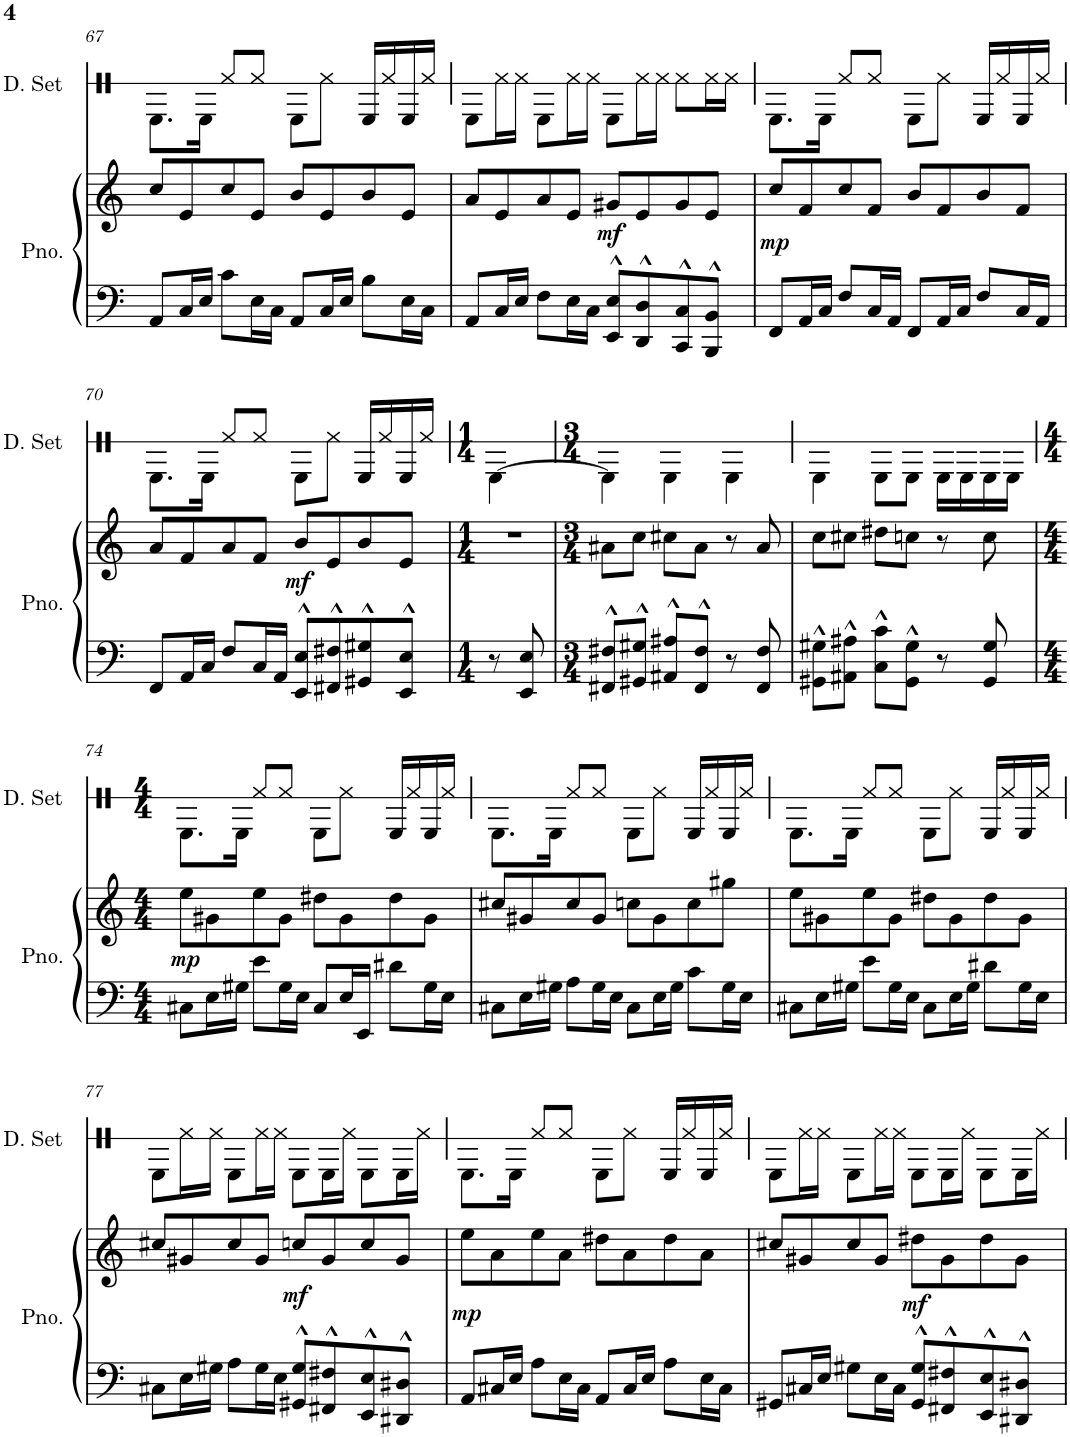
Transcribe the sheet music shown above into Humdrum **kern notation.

**kern	**kern	**dynam	**kern
*part2	*part2	*part2	*part1
*staff3	*staff2	*staff2/3	*staff1
*I"Piano	*	*	*I"Drumset
*I'Pno.	*	*	*I'D. Set
!!LO:PB:g=z
*clefF4	*clefG2	*	*clefX
*k[]	*k[]	*	*k[]
*M4/4	*M4/4	*	*M4/4
=67	=67	=67	=67
8AA/L	8cc/L	.	8.RE\L
16C/L	8e/	.	.
16E/JJ	.	.	16RE\Jk
8c\L	8cc/	.	8Rf/L
16E\L	8e/J	.	8Rf/J
16C\JJ	.	.	.
8AA/L	8b/L	.	8RE\L
16C/L	8e/	.	8Rf\J
16E/JJ	.	.	.
8B\L	8b/	.	16RE/LL
.	.	.	16Rf/
16E\L	8e/J	.	16RE/
16C\JJ	.	.	16Rf/JJ
=68	=68	=68	=68
8AA/L	8a/L	.	8RE\L
16C/L	8e/	.	16Rf\L
16E/JJ	.	.	16Rf\JJ
8F\L	8a/	.	8RE\L
16E\L	8e/J	.	16Rf\L
16C\JJ	.	.	16Rf\JJ
!	!	!LO:DY:b	!
8EE/^^ 8E/^^L	8g#X/L	mf	8RE\L
8DD/^^ 8D/^^	8e/	.	16Rf\L
.	.	.	16Rf\JJ
8CC/^^ 8C/^^	8g#/	.	8Rf\L
8BBB/^^ 8BB/^^J	8e/J	.	16Rf\L
.	.	.	16Rf\JJ
=69	=69	=69	=69
!	!	!LO:DY:b	!
8FF/L	8cc/L	mp	8.RE\L
16AA/L	8f/	.	.
16C/JJ	.	.	16RE\Jk
8F/L	8cc/	.	8Rf/L
16C/L	8f/J	.	8Rf/J
16AA/JJ	.	.	.
8FF/L	8b/L	.	8RE\L
16AA/L	8f/	.	8Rf\J
16C/JJ	.	.	.
8F/L	8b/	.	16RE/LL
.	.	.	16Rf/
16C/L	8f/J	.	16RE/
16AA/JJ	.	.	16Rf/JJ
!!LO:LB:g=z
=70	=70	=70	=70
8FF/L	8a/L	.	8.RE\L
16AA/L	8f/	.	.
16C/JJ	.	.	16RE\Jk
8F/L	8a/	.	8Rf/L
16C/L	8f/J	.	8Rf/J
16AA/JJ	.	.	.
!	!	!LO:DY:b	!
8EE/^^ 8E/^^L	8b/L	mf	8RE\L
8FF#X/^^ 8F#X/^^	8e/	.	8Rf\J
8GG#X/^^ 8G#X/^^	8b/	.	16RE/LL
.	.	.	16Rf/
8EE/^^ 8E/^^J	8e/J	.	16RE/
.	.	.	16Rf/JJ
=71	=71	=71	=71
*M1/4	*M1/4	*	*M1/4
8r	4r	.	[4RE\
8EE/ 8E/	.	.	.
=72	=72	=72	=72
*M3/4	*M3/4	*	*M3/4
8FF#X/^^ 8F#X/^^L	8a#X\L	.	4RE\]
8GG#X/^^ 8G#X/^^J	8cc\J	.	.
8AA#X/^^ 8A#X/^^L	8cc#X\L	.	4RE\
8FF#/^^ 8F#/^^J	8a#\J	.	.
8r	8r	.	4RE\
8FF#/ 8F#/	8a#/	.	.
=73	=73	=73	=73
8GG#X\^^ 8G#X\^^L	8cc\L	.	4RE\
8AA#X\^^ 8A#X\^^J	8cc#X\J	.	.
8C\^^ 8c\^^L	8dd#X\L	.	8RE\L
8GG#\^^ 8G#\^^J	8ccn\J	.	8RE\J
8r	8r	.	16RE\LL
.	.	.	16RE\
8GG#/ 8G#/	8cc\	.	16RE\
.	.	.	16RE\JJ
!!LO:LB:g=z
=74	=74	=74	=74
*M4/4	*M4/4	*	*M4/4
!	!	!LO:DY:b	!
8C#X\L	8ee\L	mp	8.RE\L
16E\L	8g#X\	.	.
16G#X\JJ	.	.	16RE\Jk
8e\L	8ee\	.	8Rf/L
16G#\L	8g#\J	.	8Rf/J
16E\JJ	.	.	.
8C#/L	8dd#X\L	.	8RE\L
16E/L	8g#\	.	8Rf\J
16EE/JJ	.	.	.
8d#X\L	8dd#\	.	16RE/LL
.	.	.	16Rf/
16G#\L	8g#\J	.	16RE/
16E\JJ	.	.	16Rf/JJ
=75	=75	=75	=75
8C#X\L	8cc#X/L	.	8.RE\L
16E\L	8g#X/	.	.
16G#X\JJ	.	.	16RE\Jk
8A\L	8cc#/	.	8Rf/L
16G#\L	8g#/J	.	8Rf/J
16E\JJ	.	.	.
8C#\L	8ccn\L	.	8RE\L
16E\L	8g#\	.	8Rf\J
16G#\JJ	.	.	.
8c\L	8cc\	.	16RE/LL
.	.	.	16Rf/
16G#\L	8gg#X\J	.	16RE/
16E\JJ	.	.	16Rf/JJ
=76	=76	=76	=76
8C#X\L	8ee\L	.	8.RE\L
16E\L	8g#X\	.	.
16G#X\JJ	.	.	16RE\Jk
8e\L	8ee\	.	8Rf/L
16G#\L	8g#\J	.	8Rf/J
16E\JJ	.	.	.
8C#\L	8dd#X\L	.	8RE\L
16E\L	8g#\	.	8Rf\J
16G#\JJ	.	.	.
8d#X\L	8dd#\	.	16RE/LL
.	.	.	16Rf/
16G#\L	8g#\J	.	16RE/
16E\JJ	.	.	16Rf/JJ
!!LO:LB:g=z
=77	=77	=77	=77
8C#X\L	8cc#X/L	.	8RE\L
16E\L	8g#X/	.	16Rf\L
16G#X\JJ	.	.	16Rf\JJ
8A\L	8cc#/	.	8RE\L
16G#\L	8g#/J	.	16Rf\L
16E\JJ	.	.	16Rf\JJ
!	!	!LO:DY:b	!
8GG#X/^^ 8G#/^^L	8ccn/L	mf	8RE\L
8FF#X/^^ 8F#X/^^	8g#/	.	16RE\L
.	.	.	16Rf\JJ
8EE/^^ 8E/^^	8cc/	.	8RE\L
8DD#X/^^ 8D#X/^^J	8g#/J	.	16RE\L
.	.	.	16Rf\JJ
=78	=78	=78	=78
!	!	!LO:DY:b	!
8AA/L	8ee\L	mp	8.RE\L
16C#X/L	8a\	.	.
16E/JJ	.	.	16RE\Jk
8A\L	8ee\	.	8Rf/L
16E\L	8a\J	.	8Rf/J
16C#\JJ	.	.	.
8AA/L	8dd#X\L	.	8RE\L
16C#/L	8a\	.	8Rf\J
16E/JJ	.	.	.
8A\L	8dd#\	.	16RE/LL
.	.	.	16Rf/
16E\L	8a\J	.	16RE/
16C#\JJ	.	.	16Rf/JJ
=79	=79	=79	=79
8GG#X/L	8cc#X/L	.	8RE\L
16C#X/L	8g#X/	.	16Rf\L
16E/JJ	.	.	16Rf\JJ
8G#X\L	8cc#/	.	8RE\L
16E\L	8g#/J	.	16Rf\L
16C#\JJ	.	.	16Rf\JJ
!	!	!LO:DY:b	!
8GG#/^^ 8G#/^^L	8dd#X\L	mf	8RE\L
8FF#X/^^ 8F#X/^^	8g#\	.	16RE\L
.	.	.	16Rf\JJ
8EE/^^ 8E/^^	8dd#\	.	8RE\L
8DD#X/^^ 8D#X/^^J	8g#\J	.	16RE\L
.	.	.	16Rf\JJ
=	=	=	=
*-	*-	*-	*-
